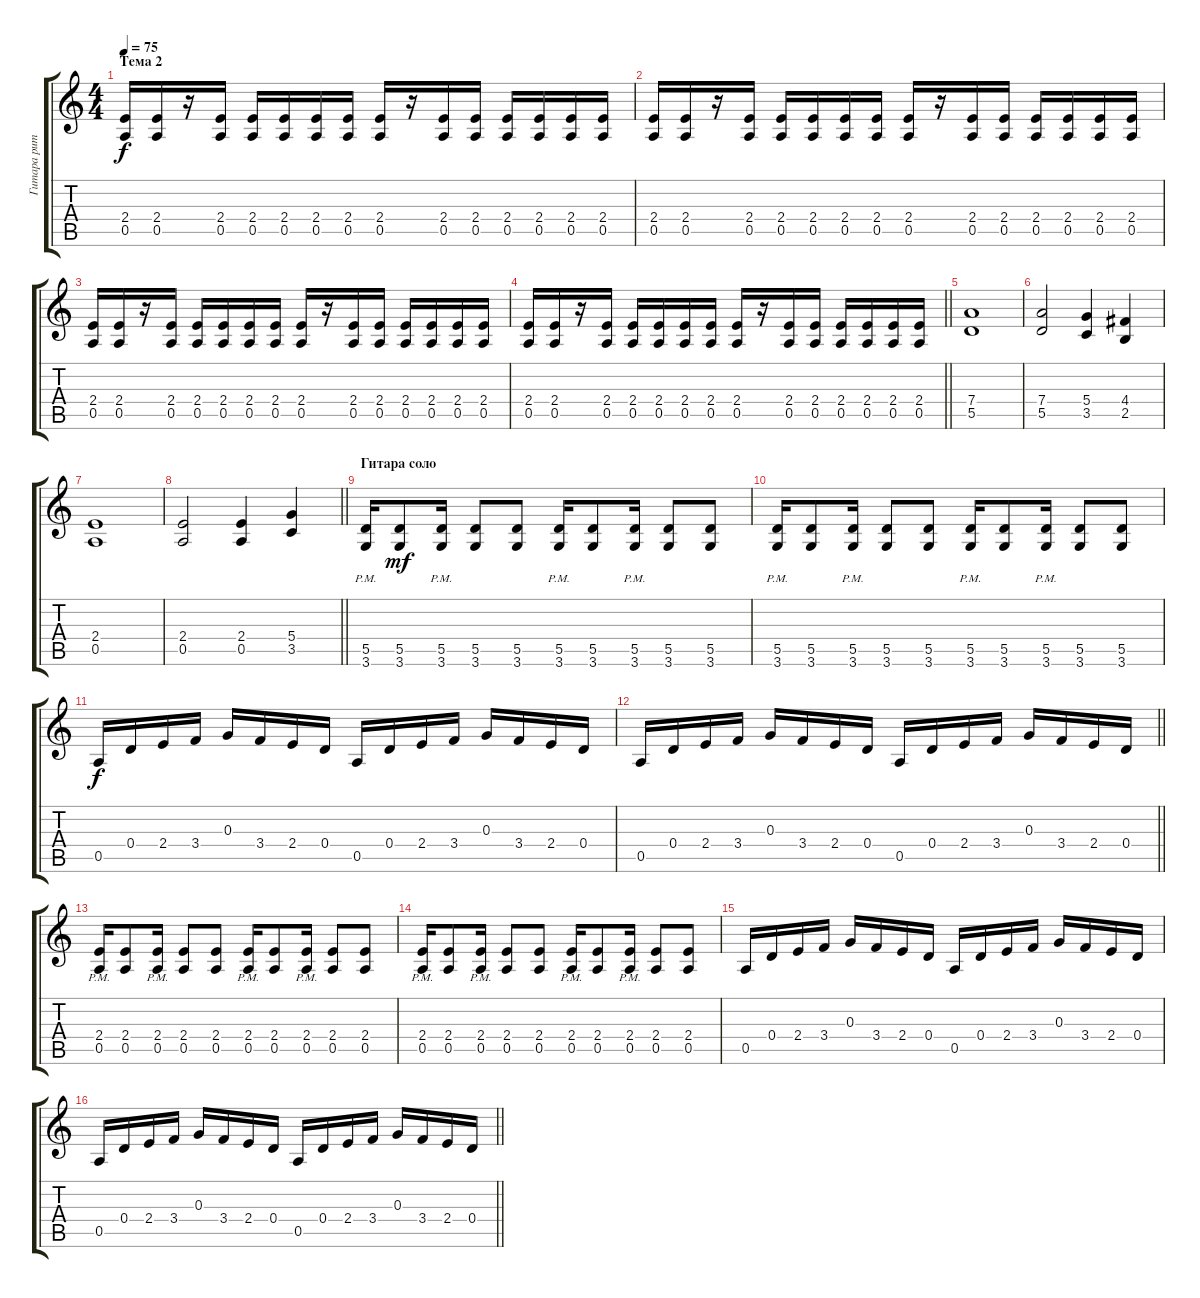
\track ("Гитара ритм" "Гитара рит") {instrument distortionguitar}
\staff {score tabs}
\tuning (E4 B3 G3 D3 A2 E2) {hide}
\ts (4 4)
\section ("" "Тема 2")
\tempo 75
\clef g2
\ks c
(2.4 0.5).16{dy f} (2.4 0.5).16 r.16 (2.4 0.5).16 (2.4 0.5).16 (2.4 0.5).16 (2.4 0.5).16 (2.4 0.5).16 (2.4 0.5).16 r.16 (2.4 0.5).16 (2.4 0.5).16 (2.4 0.5).16 (2.4 0.5).16 (2.4 0.5).16 (2.4 0.5).16 |
(2.4 0.5).16 (2.4 0.5).16 r.16 (2.4 0.5).16 (2.4 0.5).16 (2.4 0.5).16 (2.4 0.5).16 (2.4 0.5).16 (2.4 0.5).16 r.16 (2.4 0.5).16 (2.4 0.5).16 (2.4 0.5).16 (2.4 0.5).16 (2.4 0.5).16 (2.4 0.5).16 |
(2.4 0.5).16 (2.4 0.5).16 r.16 (2.4 0.5).16 (2.4 0.5).16 (2.4 0.5).16 (2.4 0.5).16 (2.4 0.5).16 (2.4 0.5).16 r.16 (2.4 0.5).16 (2.4 0.5).16 (2.4 0.5).16 (2.4 0.5).16 (2.4 0.5).16 (2.4 0.5).16 |
\barLineRight lightlight
(2.4 0.5).16 (2.4 0.5).16 r.16 (2.4 0.5).16 (2.4 0.5).16 (2.4 0.5).16 (2.4 0.5).16 (2.4 0.5).16 (2.4 0.5).16 r.16 (2.4 0.5).16 (2.4 0.5).16 (2.4 0.5).16 (2.4 0.5).16 (2.4 0.5).16 (2.4 0.5).16 |
(7.4 5.5).1 |
(7.4 5.5).2 (5.4 3.5).4 (4.4 2.5).4 |
(2.4 0.5).1 |
\barLineRight lightlight
(2.4 0.5).2 (2.4 0.5).4 (5.4 3.5).4 |
\section ("" "Гитара соло")
(5.5{pm} 3.6).16 (5.5 3.6).8{dy mf} (5.5{pm} 3.6).16 (5.5 3.6).8 (5.5 3.6).8 (5.5{pm} 3.6).16 (5.5 3.6).8 (5.5{pm} 3.6).16 (5.5 3.6).8 (5.5 3.6).8 |
(5.5{pm} 3.6).16 (5.5 3.6).8 (5.5{pm} 3.6).16 (5.5 3.6).8 (5.5 3.6).8 (5.5{pm} 3.6).16 (5.5 3.6).8 (5.5{pm} 3.6).16 (5.5 3.6).8 (5.5 3.6).8 |
0.5.16{dy f} 0.4.16 2.4.16 3.4.16 0.3.16 3.4.16 2.4.16 0.4.16 0.5.16 0.4.16 2.4.16 3.4.16 0.3.16 3.4.16 2.4.16 0.4.16 |
\barLineRight lightlight
0.5.16 0.4.16 2.4.16 3.4.16 0.3.16 3.4.16 2.4.16 0.4.16 0.5.16 0.4.16 2.4.16 3.4.16 0.3.16 3.4.16 2.4.16 0.4.16 |
(2.4{pm} 0.5{pm}).16 (2.4 0.5).8 (2.4{pm} 0.5{pm}).16 (2.4 0.5).8 (2.4 0.5).8 (2.4{pm} 0.5{pm}).16 (2.4 0.5).8 (2.4{pm} 0.5{pm}).16 (2.4 0.5).8 (2.4 0.5).8 |
(2.4{pm} 0.5{pm}).16 (2.4 0.5).8 (2.4{pm} 0.5{pm}).16 (2.4 0.5).8 (2.4 0.5).8 (2.4{pm} 0.5{pm}).16 (2.4 0.5).8 (2.4{pm} 0.5{pm}).16 (2.4 0.5).8 (2.4 0.5).8 |
0.5.16 0.4.16 2.4.16 3.4.16 0.3.16 3.4.16 2.4.16 0.4.16 0.5.16 0.4.16 2.4.16 3.4.16 0.3.16 3.4.16 2.4.16 0.4.16 |
\barLineRight lightlight
0.5.16 0.4.16 2.4.16 3.4.16 0.3.16 3.4.16 2.4.16 0.4.16 0.5.16 0.4.16 2.4.16 3.4.16 0.3.16 3.4.16 2.4.16 0.4.16
